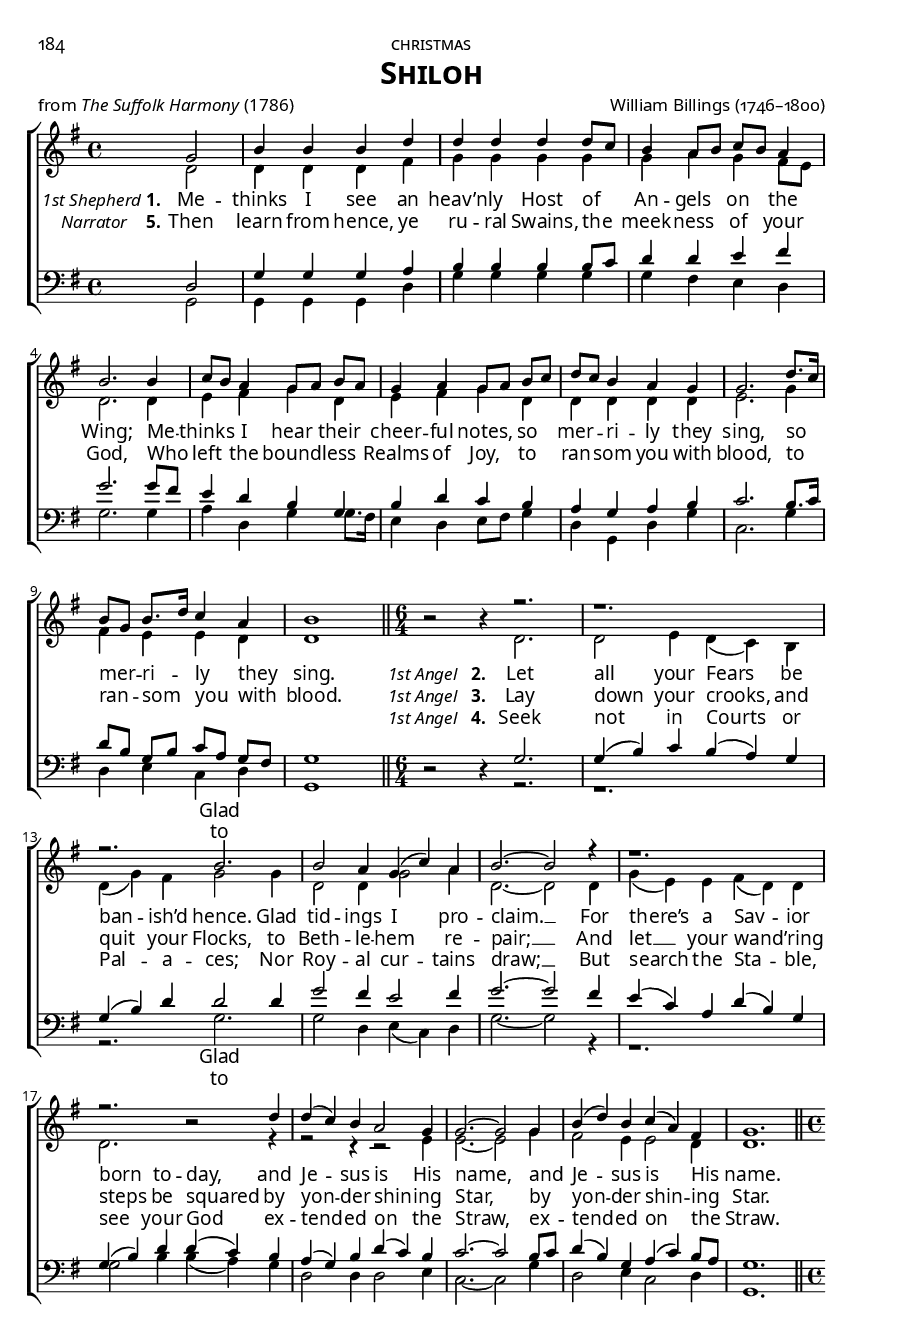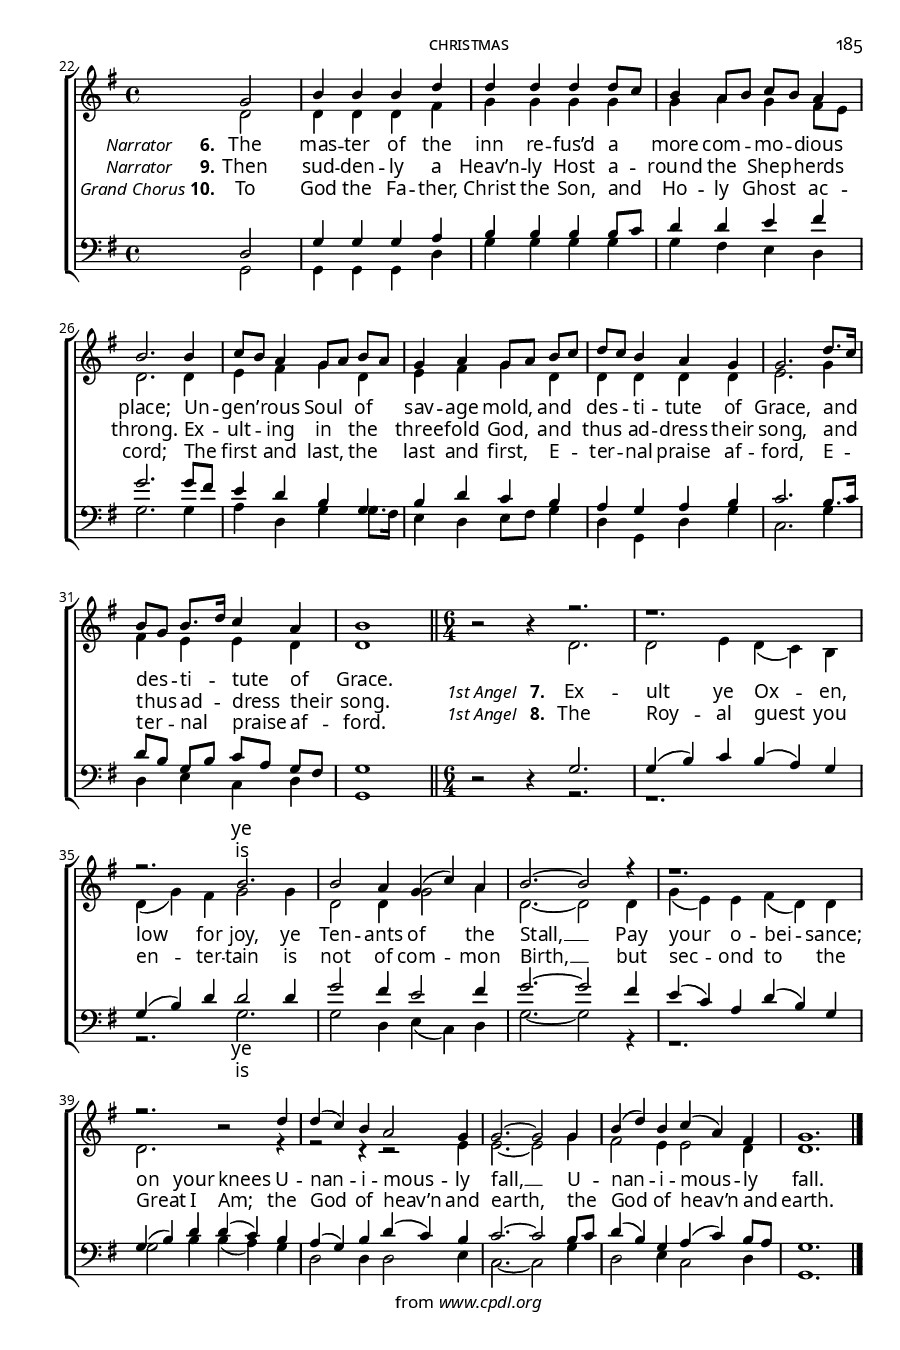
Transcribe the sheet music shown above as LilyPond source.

\version "2.14.2"
\include "util.ly"
\header {
  title = \markup{\override #'(font-name . "Garamond Premier Pro Semibold"){ \abs-fontsize #15 \smallCapsOldStyle"Shiloh"}}
  poet = \markup { "from" \italic "The Suffolk Harmony" "(1786)"}
  composer = \markup\oldStyleNum"William Billings (1746–1800)"
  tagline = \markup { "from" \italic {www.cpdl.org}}
}
\paper {
  %print-all-headers = ##f
  paper-height = 9\in
  paper-width = 6\in
  indent = 0\in
  %system-system-spacing = #'((basic-distance . 10) (padding . 0))
  system-system-spacing =
    #'((basic-distance . 0)
       (minimum-distance . 0)
       (padding . -5)
       (stretchability . 100))
  ragged-last-bottom = ##f
  ragged-bottom = ##f
  two-sided = ##t
  inner-margin = 0.5\in
  outer-margin = 0.25\in
  top-margin = 0.25\in
  bottom-margin = 0.25\in
  first-page-number = #184
  print-first-page-number = ##t
  headerLine = \markup{\override #'(font-name . "Garamond Premier Pro") \smallCapsOldStyle"christmas"}
  oddHeaderMarkup = \markup\fill-line{
     \override #'(font-name . "Garamond Premier Pro")\abs-fontsize #8.5
     \combine 
        \fill-line{"" \on-the-fly #print-page-number-check-first
        \oldStylePageNum""
        }
        \fill-line{\headerLine}
  }
  evenHeaderMarkup = \markup {
     \override #'(font-name . "Garamond Premier Pro")\abs-fontsize #8.5
     \combine
        \on-the-fly #print-page-number-check-first
        \oldStylePageNum""
        \fill-line{\headerLine}
  }
}
#(set-global-staff-size 15) \paper{ #(define fonts (make-pango-font-tree "GoudyOlSt BT" "Garamond Premier Pro" "Garamond Premier Pro" (/ 15 20))) }
global = {
  \key g \major
  \time 4/4
  \autoBeamOff
}

sopMusic = \relative c' {
  \repeat unfold 2 {
    \global
    \partial 2 g'2 |
    b4 b b d |
    d d d d8[ c] |
    b4 a8[ b] c[ b] a4 |
    b2. b4 |
    
    c8[ b] a4 g8[ a] b[ a] |
    g4 a g8[ a] b[ c] |
    d[ c] b4 a g |
    g2. d'8.[ c16] |
    b8[ g] b8.[ d16] c4 a |
    b1 \bar "||"
    
    \time 6/4 |
    b2\rest b4\rest r2. |
    r1. | \break
    r2. b2. |
    b2 a4 g( c) a |
    b2.~ b2 r4 |
    
    r1. |
    r2. b2\rest d4 |
    d( c) b a2 g4 |
    g2.~ g2 g4 |
    b( d) b c( a) fis |
    g1. \bar "||" \pageBreak
  }
  \bar "|."
}
sopWords = \lyricmode {
  \repeat unfold 34{\skip1}
  Glad
  \repeat unfold 17{\skip1}
  \repeat unfold 34{\skip1}
  ye
}
sopWordsII = \lyricmode {
  \repeat unfold 34{\skip1}
  to
  \repeat unfold 17{\skip1}
  \repeat unfold 34{\skip1}
  is
}
sopWordsIII = \lyricmode {
  \repeat unfold 34{\skip1}
  %Nor
}

altoMusic = \relative c' {
  \repeat unfold 2 {
    d2 |
    d4 d d fis |
    g g g g |
    g a g fis8[ e] |
    d2. d4 |
    
    e fis g d |
    e fis g d |
    d d d d |
    e2. g4 |
    fis e e d |
    
    d1 \bar "||"
    
    s2. d |
    d2 e4 d( c) b |
    d( g) fis g2 g4 |
    d2 d4  g2 a4 |
    d,2.~ d2 d4 |
    
    g( e) e fis( d) d |
    d2. s2 r4 |
    r2 r4 r2 e4 |
    e2.~ e2 g4 |
    fis2 e4 e2 d4 |
    d1. |
  }
}
dropLyrics = {
  \override LyricText #'extra-offset = #'(0 . -2.5)
  \override LyricHyphen #'extra-offset = #'(0 . -2.5)
  \override LyricExtender #'extra-offset = #'(0 . -2.5)
  \override StanzaNumber #'extra-offset = #'(0 . -2.5)
}
altoWords = {
  \dropLyricsIX
  \set stanza = \markup {\normal-text\italic " 1st Shepherd" "1."}
    \lyricmode {
    Me -- thinks I see an heav’n -- ly Host of An -- gels on the Wing;
    Me -- thinks I hear their cheer -- ful notes, so mer -- ri -- ly they sing,
    so mer -- ri -- ly they sing.
  }
  \set stanza = \markup {\normal-text\italic "1st Angel" "  2. "}
  \lyricmode {
    Let all your Fears be ban -- ish’d hence.
    Glad tid -- ings I pro -- claim. __
    For there’s a Sav -- ior born to -- day,
    and Je -- sus is His name,
    and Je -- sus is His name.
  }
  \set stanza = \markup {\normal-text\italic " Narrator     " "6."}
  \lyricmode {
    The mas -- ter of the inn re -- fus’d a more com -- mo -- dious place;
    Un -- gen’ -- rous Soul of sav -- age mold,
    and des -- ti -- tute of Grace,
    and des -- ti -- tute of Grace.
  }
  \dropLyrics
  \set stanza = \markup {\normal-text\italic "1st Angel" "  7. "}
  \lyricmode {
    Ex -- ult ye Ox -- en,
    \dropLyricsIX
    low for joy, ye Ten -- ants of the Stall, __
    Pay your o -- bei -- sance; on your knees
    U -- nan -- i -- mous -- ly fall, __
    U -- nan -- i -- mous -- ly fall.
  }
}
altoWordsII = {
  \dropLyricsIX
  \set stanza = \markup {\normal-text\italic " Narrator   " "5."}
  \lyricmode {
    Then learn from hence, ye ru -- ral Swains, the meek -- ness of your God,
    Who left the bound -- less Realms of Joy, to ran -- som you with blood,
    to ran -- som you with blood.
  }
  \set stanza = \markup {\normal-text\italic "1st Angel" "  3. "}
  \lyricmode {
    Lay down your crooks, and quit your Flocks,
    to Beth -- le -- hem re -- pair; __
    And let __ your wan -- d’ring steps be squared
    by yon -- der shin -- ing Star,
    by yon -- der shin -- ing Star.
  }
  \set stanza = \markup {\normal-text\italic " Narrator     " "9."}
  \lyricmode {
    Then sud -- den -- ly a Heav’n -- ly Host a -- round the Shep -- herds throng.
    Ex -- ult -- ing in the three -- fold God,
    and thus ad -- dress their song,
    and thus ad -- dress their song.
  }
  \dropLyrics
  \set stanza = \markup {\normal-text\italic "1st Angel" "  8. "}
  \lyricmode {
    The Roy -- al guest you
    \dropLyricsIX
    en -- ter -- tain is not of com -- mon Birth, __
    but sec -- ond to the Great I Am;
    the God of heav’n and earth,
%8.5x11 __
    the God of heav’n and earth.
  }
}
altoWordsIII = {
  \dropLyricsIX
  \lyricmode {
    \repeat unfold 34{\skip1}
  }
  \set stanza = \markup {\normal-text\italic "1st Angel" "  4. "}
  \lyricmode {
    Seek not in Courts or Pal -- a -- ces;
    Nor Roy -- al cur -- tains draw; __
    But search the Sta -- ble, see your God
    ex -- tend -- ed on the Straw,
    ex -- tend -- ed on the Straw.
  }
  \set stanza = \markup {\normal-text\italic " Grand Chorus" "10."}
  \lyricmode {
    To God the Fa -- ther, Christ the Son, and Ho -- ly Ghost ac -- cord;
    The first and last, the last and first,
    E -- ter -- nal praise af -- ford,
    E -- ter -- nal praise af -- ford.
    
  }
}
altoWordsIV = \lyricmode {
  
  \set ignoreMelismata = ##t
}
altoWordsV = \lyricmode {
  \set stanza = #"5. "
  \set ignoreMelismata = ##t
}
altoWordsVI = \lyricmode {
  \set stanza = #"6. "
  \set ignoreMelismata = ##t
}
tenorMusic = \relative c {
  \repeat unfold 2 {
    d2 |
    g4 g g a |
    b b b b8[ c] |
    d4 d e fis |
    g2. g8[ fis] |
    
    e4 d b g |
    b d c b |
    a g a b |
    c2. b8.[ c16] |
    d8[ b] g[ b] c[ a] g[ fis] |
    g1 \bar "||"
    
    s2. g |
    g4( b) c b( a) g |
    g( b) d d2 d4 |
    g2 fis4 e2 fis4 |
    g2.~ g2 fis4 |
    
    e( c) a d( b) g |
    g( b) d d( c) b |
    a( g) b d( c) b |
    c2.~ c2 b8[ c] |
    d4( b) g a( c) b8[ a] |
    g1. |
  }
}
tenorWords = \lyricmode {

}

bassMusic = \relative c {
  \repeat unfold 2 {
    g2 |
    g4 g g d' |
    g g g g |
    g fis e d |
    g2. g4 |
    
    a d, g g8.[ fis16] |
    e4 d e8[ fis] g4 |
    d g, d' g |
    c,2. g'4 |
    d e c d |
    g,1 \bar "||"
    
    d'2\rest d4\rest r2. |
    r1. |
    r2. g |
    g2 d4 e( c) d |
    g2.~ g2 r4 |
    
    r1. |
    g2 b4 b( a) g |
    d2 d4 d2 e4 |
    c2.~ c2 g'4 |
    d2 e4 c2 d4 |
    g,1. |
  }
}
bassWords = \lyricmode {
  \repeat unfold 34{\skip1}
  Glad
  \repeat unfold 20{\skip1}
  \repeat unfold 34{\skip1}
  ye
}
bassWordsII = \lyricmode {
  \repeat unfold 34{\skip1}
  to
  \repeat unfold 20{\skip1}
  \repeat unfold 34{\skip1}
  is
}
bassWordsIII = \lyricmode {
  \repeat unfold 34{\skip1}
  %Nor
}

pianoRH = \relative c' {
  
}
pianoLH = \relative c' {
  
}

\score {
  <<
   \new ChoirStaff <<
    \new Staff = women <<
      \set Staff.explicitKeySignatureVisibility = #end-of-line-invisible
      \new Voice = "sopranos" { \voiceOne << \global \sopMusic >> }
      \new Voice = "altos" { \voiceTwo << \global \altoMusic >> }
    >>
   \new Staff = men <<
      \set Staff.explicitKeySignatureVisibility = #end-of-line-invisible
      \clef bass
      \new Voice = "tenors" { \voiceOne << \global \tenorMusic >> }
      \new Voice = "basses" { \voiceTwo << \global \bassMusic >> }
    >>
    \new Lyrics \with { alignAboveContext = #"women" \override VerticalAxisGroup #'nonstaff-relatedstaff-spacing = #'((padding . 0.2))} \lyricsto "sopranos" \sopWords
    \new Lyrics \with { alignAboveContext = #"women" \override VerticalAxisGroup #'nonstaff-relatedstaff-spacing = #'((padding . 0.2))} \lyricsto "sopranos" \sopWordsII
    \new Lyrics \with { alignAboveContext = #"women" \override VerticalAxisGroup #'nonstaff-relatedstaff-spacing = #'((padding . 0.2))} \lyricsto "sopranos" \sopWordsIII
    \new Lyrics = "altosVI"  \with { alignBelowContext = #"women" } \lyricsto "tenors" \altoWordsVI
    \new Lyrics = "altosV"  \with { alignBelowContext = #"women" } \lyricsto "tenors" \altoWordsV
    \new Lyrics = "altosIV"  \with { alignBelowContext = #"women" } \lyricsto "tenors" \altoWordsIV
    \new Lyrics = "altosIII"  \with { alignBelowContext = #"women" } \lyricsto "tenors" \altoWordsIII
    \new Lyrics = "altosII"  \with { alignBelowContext = #"women" } \lyricsto "tenors" \altoWordsII
    \new Lyrics = "altos"  \with { alignBelowContext = #"women" \override VerticalAxisGroup #'nonstaff-relatedstaff-spacing = #'((padding . -0.5))} \lyricsto "tenors" \altoWords
    \new Lyrics \with { alignAboveContext = #"men" \override VerticalAxisGroup #'nonstaff-relatedstaff-spacing = #'((basic-distance . 1)) } \lyricsto "tenors" \tenorWords
    \new Lyrics \with { alignBelowContext = #"men" \override VerticalAxisGroup #'nonstaff-relatedstaff-spacing = #'((basic-distance . 1)) } \lyricsto "basses" \bassWordsIII
    \new Lyrics \with { alignBelowContext = #"men" \override VerticalAxisGroup #'nonstaff-relatedstaff-spacing = #'((basic-distance . 1)) } \lyricsto "basses" \bassWordsII
    \new Lyrics \with { alignBelowContext = #"men" \override VerticalAxisGroup #'nonstaff-relatedstaff-spacing = #'((padding . 0.4)) } \lyricsto "basses" \bassWords
  >>
%    \new PianoStaff << \new Staff { \new Voice { \pianoRH } } \new Staff { \clef "bass" \pianoLH } >>
  >>
  \layout {
    \context {
      \Score
      %\override SpacingSpanner #'base-shortest-duration = #(ly:make-moment 1 8)
      %\override SpacingSpanner #'common-shortest-duration = #(ly:make-moment 1 4)
    }
    \context {
      % Remove all empty staves
      % \Staff \RemoveEmptyStaves \override VerticalAxisGroup #'remove-first = ##t
    }
    \context {
      \Lyrics
      \override LyricText #'X-offset = #center-on-word
    }
  }
  \midi {
    \tempo 4 = 90
    \set Staff.midiInstrument = "flute"
  
    \context {
      \Voice
      \remove "Dynamic_performer"
    }
  }
}
